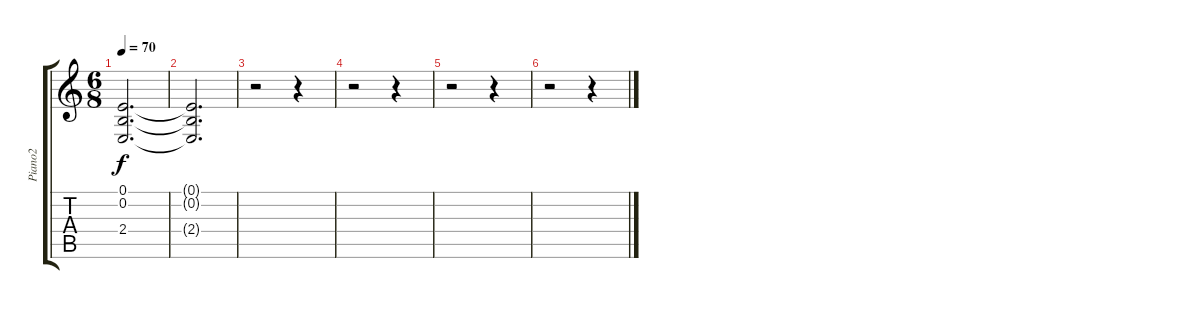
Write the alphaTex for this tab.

\track ("Piano2" "Piano2") {instrument acousticgrandpiano}
\staff {score tabs}
\tuning (E4 B3 G3 D3 A2 E2) {hide}
\ts (6 8)
\tempo 70
\clef g2
\ks c
(0.1{t} 0.2{t} 2.4{t}).2{d dy f} |
(0.1{t} 0.2{t} 2.4{t}).2{d} |
r.2 r.4 |
r.2 r.4 |
r.2 r.4 |
r.2 r.4
